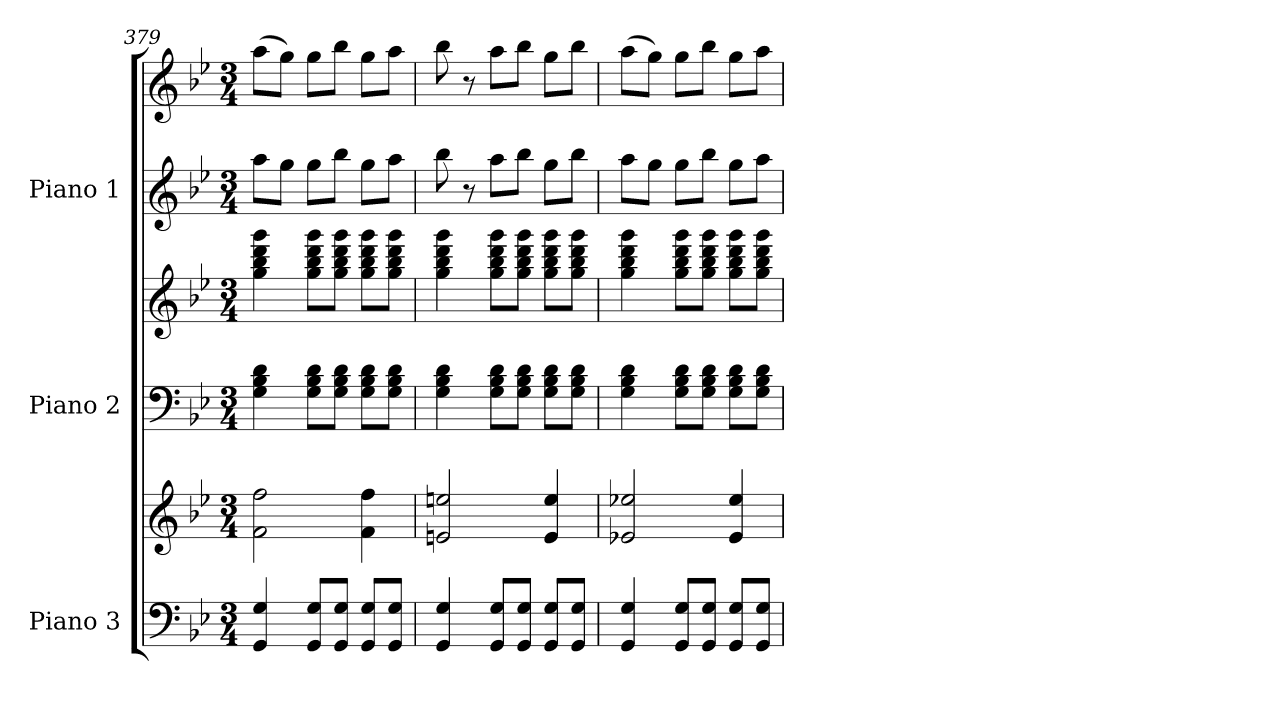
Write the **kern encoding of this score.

**kern	**kern	**kern	**kern	**kern	**kern
*part3	*part3	*part2	*part2	*part1	*part1
*staff6	*staff5	*staff4	*staff3	*staff2	*staff1
*I"Piano 3	*	*I"Piano 2	*	*I"Piano 1	*
*I'Pno. 3	*	*I'Pno. 2	*	*I'Pno. 1	*
*clefF4	*clefG2	*clefF4	*clefG2	*clefG2	*clefG2
*k[b-e-]	*k[b-e-]	*k[b-e-]	*k[b-e-]	*k[b-e-]	*k[b-e-]
*M3/4	*M3/4	*M3/4	*M3/4	*M3/4	*M3/4
=379	=379	=379	=379	=379	=379
4GG/ 4G/	2f\ 2ff\	4G\ 4B-\ 4d\	4gg\ 4bb-\ 4ddd\ 4ggg\	8aa\L	(>8aa\L
.	.	.	.	8gg\J	8gg\J)
8GG/ 8G/L	.	8G\ 8B-\ 8d\L	8gg\ 8bb-\ 8ddd\ 8ggg\L	8gg\L	8gg\L
8GG/ 8G/J	.	8G\ 8B-\ 8d\J	8gg\ 8bb-\ 8ddd\ 8ggg\J	8bb-\J	8bb-\J
8GG/ 8G/L	4f\ 4ff\	8G\ 8B-\ 8d\L	8gg\ 8bb-\ 8ddd\ 8ggg\L	8gg\L	8gg\L
8GG/ 8G/J	.	8G\ 8B-\ 8d\J	8gg\ 8bb-\ 8ddd\ 8ggg\J	8aa\J	8aa\J
!!LO:PB:g=z
=380	=380	=380	=380	=380	=380
4GG/ 4G/	2en/ 2een/	4G\ 4B-\ 4d\	4gg\ 4bb-\ 4ddd\ 4ggg\	8bb-\	8bb-\
.	.	.	.	8r	8r
8GG/ 8G/L	.	8G\ 8B-\ 8d\L	8gg\ 8bb-\ 8ddd\ 8ggg\L	8aa\L	8aa\L
8GG/ 8G/J	.	8G\ 8B-\ 8d\J	8gg\ 8bb-\ 8ddd\ 8ggg\J	8bb-\J	8bb-\J
8GG/ 8G/L	4e/ 4ee/	8G\ 8B-\ 8d\L	8gg\ 8bb-\ 8ddd\ 8ggg\L	8gg\L	8gg\L
8GG/ 8G/J	.	8G\ 8B-\ 8d\J	8gg\ 8bb-\ 8ddd\ 8ggg\J	8bb-\J	8bb-\J
=381	=381	=381	=381	=381	=381
4GG/ 4G/	2e-X/ 2ee-X/	4G\ 4B-\ 4d\	4gg\ 4bb-\ 4ddd\ 4ggg\	8aa\L	(>8aa\L
.	.	.	.	8gg\J	8gg\J)
8GG/ 8G/L	.	8G\ 8B-\ 8d\L	8gg\ 8bb-\ 8ddd\ 8ggg\L	8gg\L	8gg\L
8GG/ 8G/J	.	8G\ 8B-\ 8d\J	8gg\ 8bb-\ 8ddd\ 8ggg\J	8bb-\J	8bb-\J
8GG/ 8G/L	4e-/ 4ee-/	8G\ 8B-\ 8d\L	8gg\ 8bb-\ 8ddd\ 8ggg\L	8gg\L	8gg\L
8GG/ 8G/J	.	8G\ 8B-\ 8d\J	8gg\ 8bb-\ 8ddd\ 8ggg\J	8aa\J	8aa\J
=	=	=	=	=	=
*-	*-	*-	*-	*-	*-
